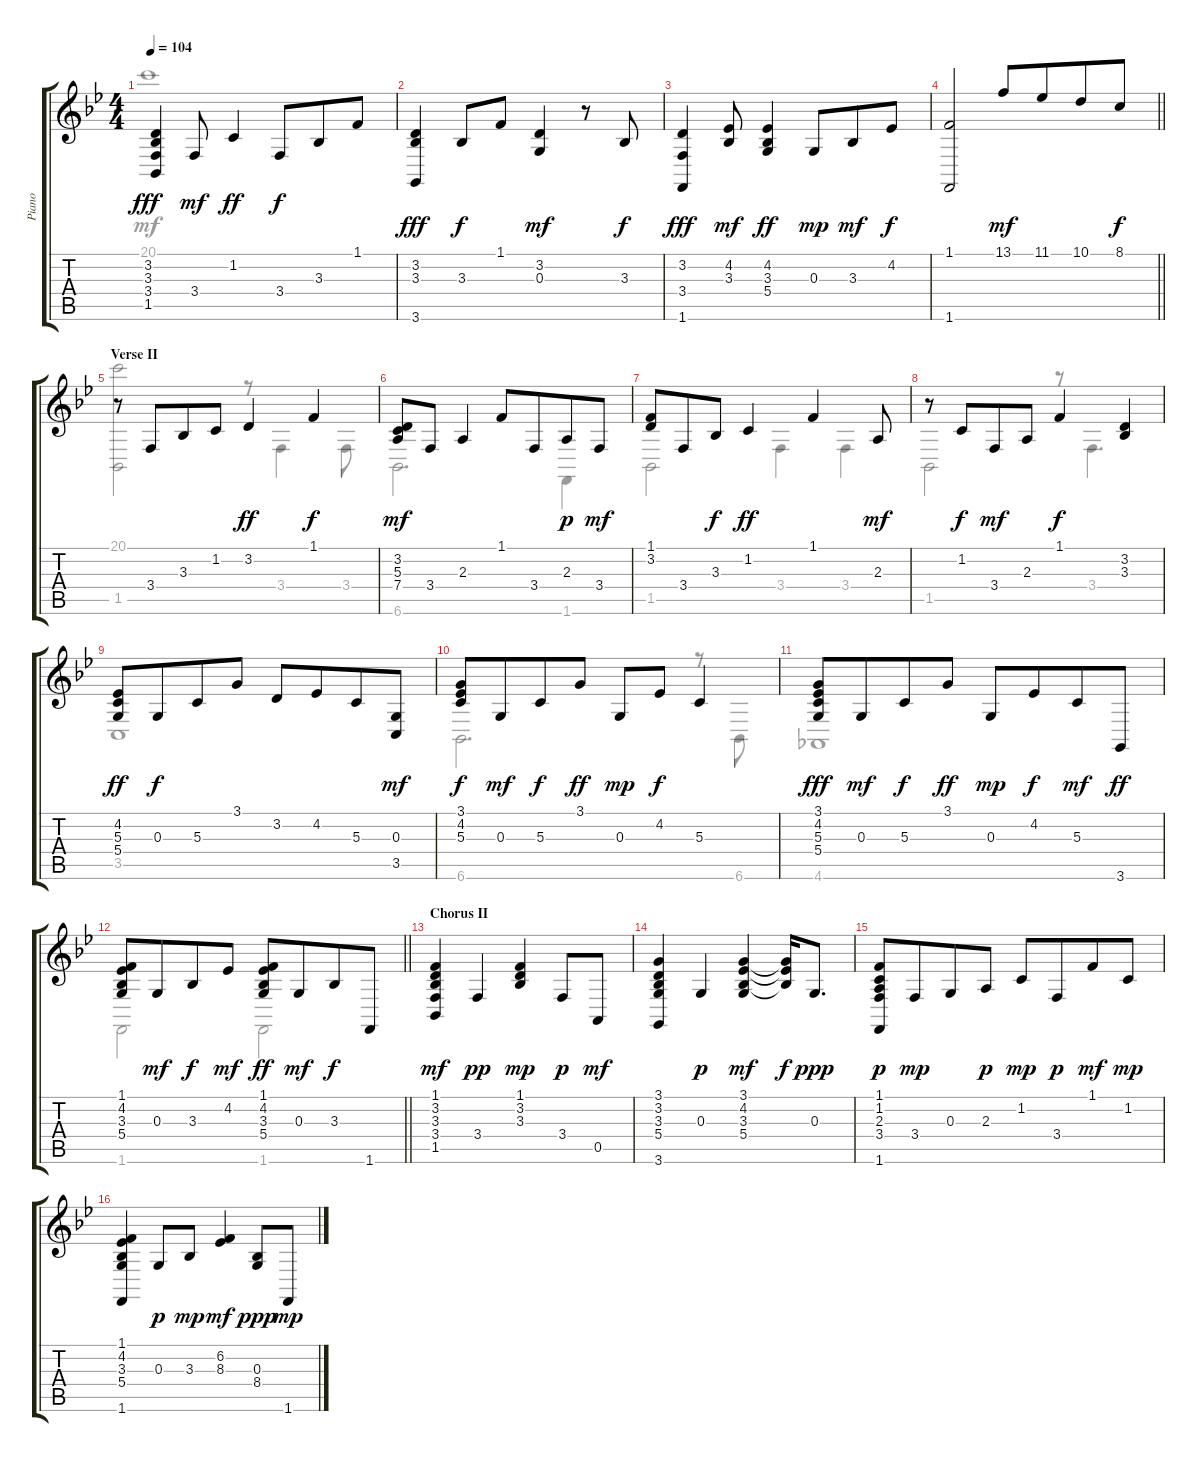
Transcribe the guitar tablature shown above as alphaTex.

\track ("Piano" "Piano") {instrument electricgrandpiano}
\staff {score tabs}
\tuning (E4 B3 G3 D3 A2 E2) {hide}
\voice
\ts (4 4)
\tempo 104
\clef g2
\ks bb
(3.2 3.3 3.4 1.5).4{dy fff} 3.4.8{dy mf} 1.2.4{dy ff} 3.4.8{dy f beam merge} 3.3.8 1.1.8 |
(3.2 3.3 3.6).4{dy fff} 3.3.8{dy f} 1.1.8 (3.2 0.3).4{dy mf} r.8 3.3.8{dy f} |
(3.2 3.4 1.6).4{dy fff} (4.2 3.3).8{dy mf} (4.2 3.3 5.4).4{dy ff} 0.3.8{dy mp beam merge} 3.3.8{dy mf} 4.2.8{dy f} |
\barLineRight lightlight
(1.1 1.6).2{beam merge} 13.1.8{dy mf} 11.1.8{beam merge} 10.1.8 8.1.8{dy f} |
\section ("" "Verse II")
r.8 3.4.8{beam merge} 3.3.8 1.2.8 3.2.4{dy ff beam merge} 1.1.4{dy f} |
(3.2 5.3 7.4).8{dy mf} 3.4.8 2.3.4 1.1.8 3.4.8{beam merge} 2.3.8{dy p} 3.4.8{dy mf} |
(1.1 3.2).8 3.4.8{beam merge} 3.3.8{dy f} 1.2.4{dy ff} 1.1.4 2.3.8{dy mf} |
r.8 1.2.8{dy f beam merge} 3.4.8{dy mf} 2.3.8 1.1.4{dy f} (3.2 3.3).4 |
(4.2 5.3 5.4).8{dy ff} 0.3.8{dy f beam merge} 5.3.8 3.1.8 3.2.8 4.2.8{beam merge} 5.3.8 (0.3 3.5).8{dy mf} |
(3.1 4.2 5.3).8{dy f} 0.3.8{dy mf beam merge} 5.3.8{dy f} 3.1.8{dy ff} 0.3.8{dy mp} 4.2.8{dy f beam merge} 5.3.4 |
(3.1 4.2 5.3 5.4).8{dy fff} 0.3.8{dy mf beam merge} 5.3.8{dy f} 3.1.8{dy ff} 0.3.8{dy mp} 4.2.8{dy f beam merge} 5.3.8{dy mf} 3.6.8{dy ff} |
\barLineRight lightlight
(1.1 4.2 3.3 5.4).8 0.3.8{dy mf beam merge} 3.3.8{dy f} 4.2.8{dy mf} (1.1 4.2 3.3 5.4).8{dy ff} 0.3.8{dy mf beam merge} 3.3.8{dy f} 1.6.8 |
\section ("" "Chorus II")
(1.1 3.2 3.3 3.4 1.5).4{dy mf} 3.4.4{dy pp} (1.1 3.2 3.3).4{dy mp} 3.4.8{dy p} 0.5.8{dy mf} |
(3.1 3.2 3.3 5.4 3.6).4 0.3.4{dy p} (3.1 4.2 3.3 5.4).4{dy mf} (3.1{t} 4.2{t} 3.3{t}).16{dy f} 0.3.8{d dy ppp} |
(1.1 1.2 2.3 3.4 1.6).8{dy p} 3.4.8{dy mp beam merge} 0.3.8 2.3.8{dy p} 1.2.8{dy mp} 3.4.8{dy p beam merge} 1.1.8{dy mf} 1.2.8{dy mp} |
(1.1 4.2 3.3 5.4 1.6).4 0.3.8{dy p} 3.3.8{dy mp} (6.2 8.3).4{dy mf} (0.3 8.4).8{dy ppp} 1.6.8{dy mp}
\voice
\clef g2
\ottava regular
\simile none
\ks bb
20.1.1{dy mf} |
|
|
\barLineRight lightlight
|
(20.1 1.5).2 r.8 3.4.4 3.4.8 |
6.6.2{d} 1.6.4 |
1.5.2 3.4.4 3.4.4 |
1.5.2 r.8 3.4.4{d} |
3.5.1 |
6.6.2{d} r.8 6.6.8 |
4.6.1 |
\barLineRight lightlight
1.6.2 1.6.2 |
|
|
|
